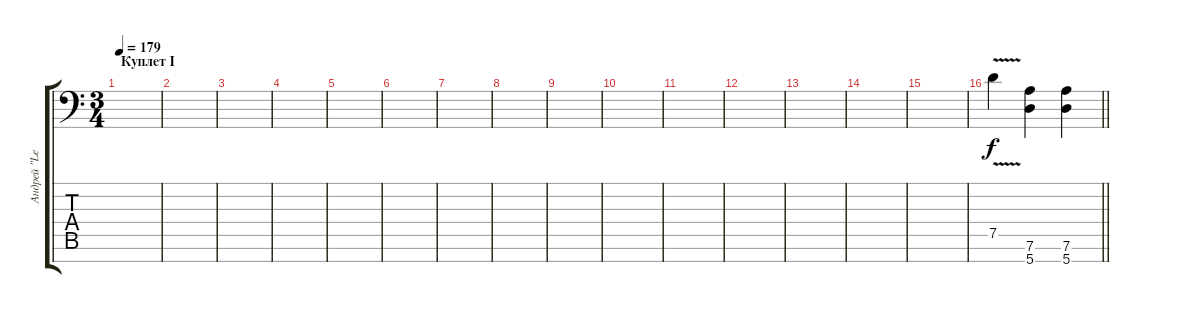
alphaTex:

\track ("Андрей \"Leo\" Леонтьев" "Андрей \"Le") {instrument overdrivenguitar}
\staff {score tabs}
\tuning (D4 A3 F3 C3 G2 D2 A1) {hide}
\ts (3 4)
\section ("" "Куплет I")
\tempo 179
\clef f4
\ks c
|
|
|
|
|
|
|
|
|
|
|
|
|
|
|
\barLineRight lightlight
7.5{v}.4{instrument guitarharmonics} (7.6 5.7).4{instrument overdrivenguitar} (7.6 5.7).4
